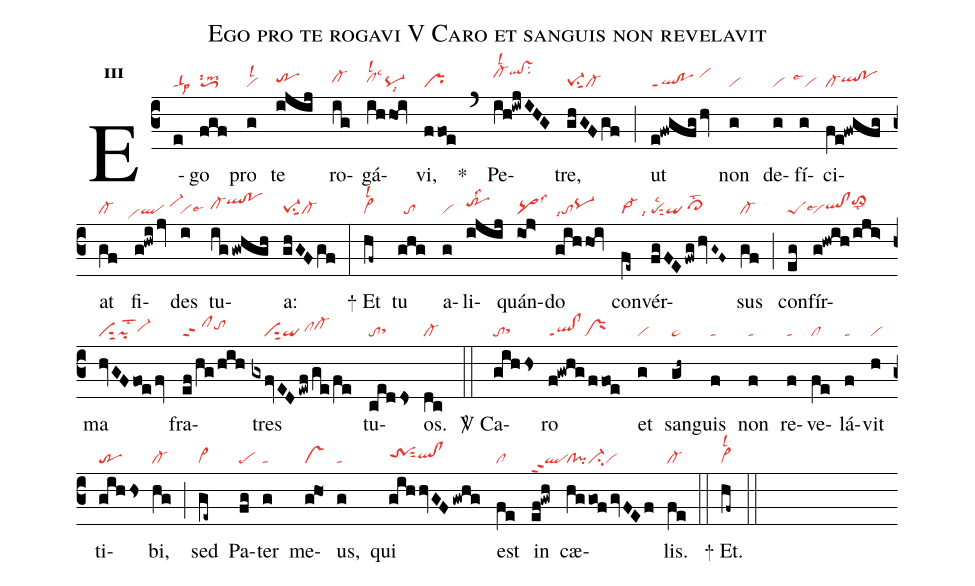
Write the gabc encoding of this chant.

name:Ego pro te rogavi V Caro et sanguis non revelavit;
office-part:re;
mode:3;
nabc-lines:1;
%%
initial-style: 1;
name: Ego pro te rogavi;
mode:3;
office-part: Responsorium;
annotation: Resp.;
annotation: iii;
nabc-lines:1;
%%
(c3) E(e|talslp3)go(fgf|toS3lsim2) pro(g|vilsl2) te(ijij|trhh) ro(ig|cl-hh)gá(ih/hoi|clhhlsl2lsc3pq-lsi8)vi,(ffoe|pr) <sp>*</sp>(`) Pe(ih!iwjIHG|cl-hjlsl2qlhk!vshksu2)tre,(ghGFgf|pe-1su1sut1cl-) (;) ut(e!fwgfghv|ql!poppt1/vihj) non(g|vi) de(g|vi)fí(g|``vilse1)ci(fe!fwgfg|cl-qlhh!pohh)at(gf|cl-) fi(g!hwijv|``vihdql/vi-hi)des(i|vilse6) tu(ig/gwhgh|cl-hhqlhj!pohj)a:(ghGFgf|pe-1su1sut1cl-) (:)
<sp>+</sp> Et(hf~|vi>lsl2) tu(ghg|//to) a(g|vi)li(ijij|trhilss2)quán(ioj>|pq>lss3)do(gih/hoi|tolsi7pq-hh) con(fe~|vi->lsi9)vér(fgFE/fwg/hvG~F~|pesut2lsc2qi/cl>hhlst2)sus(gf|cl-) (;) con(eg|peSlse6)fír(g!hwih/iji>|viqlhh!clhhto>hjlst8)ma(hvGFfoefv|visut2pilst2vi-hh) fra(ef/hg/hih|clppt2tohi)tres(gxfvED/ewf/ge/fe|////visut2qi/clhhcl-hi) tu(cedds|tosthh)os.(dc|cl-) (::)

<sp>V/</sp> Ca(gihhs|tosthh)ro(f!gwhgffoe|ql!clppt1prM) et(g|vi) san(gh~|pe~)guis(f|ta) non(f|ta) re(f|ta)ve(fe|cl)lá(f|ta)vit(h|vi) ti(gihhs|tr)bi,(hg|cl-) (;) sed(ge~|vi>) Pa(fg|pe)ter(g|ta) me(g@ho1|vs)us,(g|ta) qui(gihhvGFgwhg|trShhsut2qlhh!clhh) est(fe|cl) in(ef!gwh|qlppt2) cæ(hggof/gvFEf|cl!pici-vi)lis.(fe|cl-) (::)
<sp>+</sp> Et.(hf~|vi>lsl2) (::)
